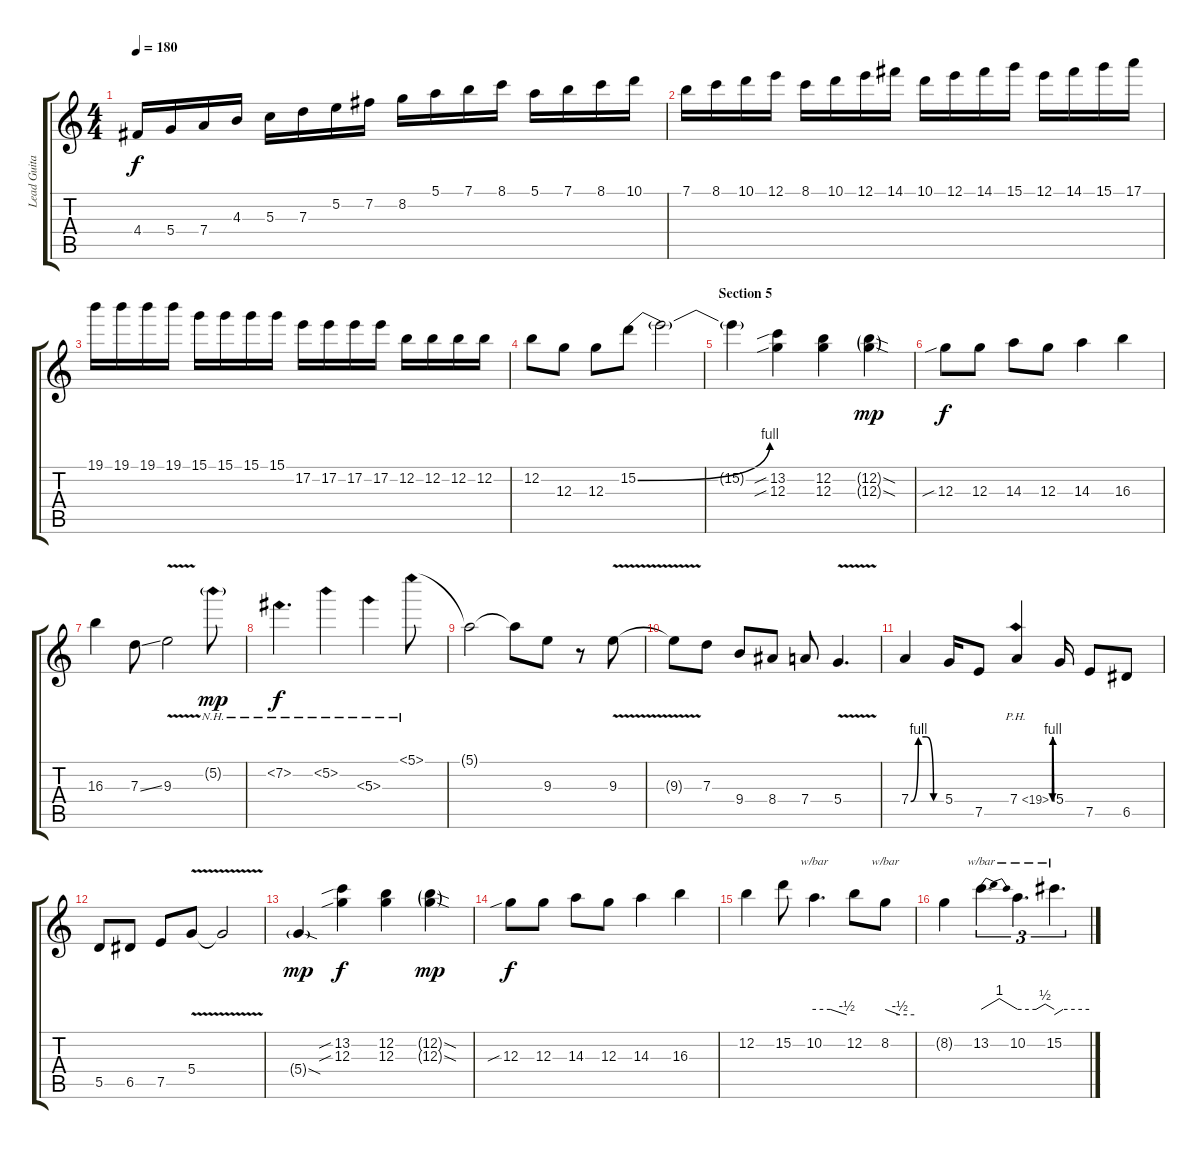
\track ("Lead Guitar" "Lead Guita") {instrument distortionguitar}
\staff {score tabs}
\tuning (E4 B3 G3 D3 A2 E2) {hide}
\ts (4 4)
\tempo 180
\clef g2
\ks c
4.4.16{dy f} 5.4.16 7.4.16 4.3.16 5.3.16 7.3.16 5.2.16 7.2.16 8.2.16 5.1.16 7.1.16 8.1.16 5.1.16 7.1.16 8.1.16 10.1.16 |
7.1.16 8.1.16 10.1.16 12.1.16 8.1.16 10.1.16 12.1.16 14.1.16 10.1.16 12.1.16 14.1.16 15.1.16 12.1.16 14.1.16 15.1.16 17.1.16 |
19.1.16 19.1.16 19.1.16 19.1.16 15.1.16 15.1.16 15.1.16 15.1.16 17.2.16 17.2.16 17.2.16 17.2.16 12.2.16 12.2.16 12.2.16 12.2.16 |
12.2.8 12.3.8 12.3.8 15.2{be (bend 0 0 60 4)}.8 15.2{t}.2 |
\section ("" "Section 5")
15.2{t}.4 (13.2{sib} 12.3{sib}).4 (12.2 12.3).4 (12.2{sod g} 12.3{sod g}).4{dy mp} |
12.3{sib}.8{dy f} 12.3.8 14.3.8 12.3.8 14.3.4 16.3.4 |
16.3.4 7.3{ss}.8 9.3{v}.2 5.2{nh g}.8{dy mp} |
7.2{nh}.4{d dy f} 5.2{nh}.4 5.3{nh}.4 5.1{nh}.8 |
5.1{t}.2 5.1{t}.8 9.3.8 r.8 9.3{v}.8 |
9.3{t}.8 7.3.8 9.4.8 8.4.8 7.4.8 5.4{v}.4{d} |
7.4{be (custom 0 0 15 4 30 4 45 0 60 0)}.4 5.4.16 7.5.8 7.4{be (custom 0 0 30 4 39 4 45 0 60 0) ph 12}.4 5.4.16 7.5.8 6.5.8 |
5.5.8 6.5.8 7.5.8 5.4{v}.8 5.4{t}.2 |
5.4{sod g}.4{dy mp} (13.2{sib} 12.3{sib}).4{dy f} (12.2 12.3).4 (12.2{sod g} 12.3{sod g}).4{dy mp} |
12.3{sib}.8{dy f} 12.3.8 14.3.8 12.3.8 14.3.4 16.3.4 |
12.2.4 15.2.8 10.2.4{d tbe (custom default 0 0 30 0 60 -2)} 12.2.8 8.2.8{tbe (custom default 0 0 30 -2 60 -2)} |
8.2{t}.4 13.2.4{d tu (3 2) tbe (dip default 0 0 30 4 60 0)} 10.2.4{d tu (3 2) tbe (custom default 0 0 30 0 45 2 60 0)} 15.2.4{d tu (3 2) tbe (custom default 0 -2 15 0 60 0)}
